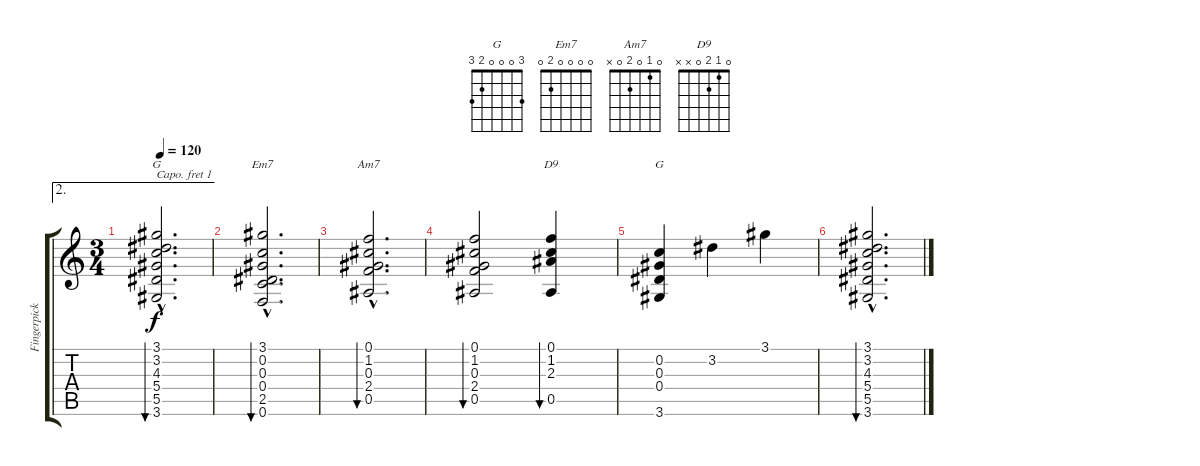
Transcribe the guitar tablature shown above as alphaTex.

\track ("Fingerpicked guitar" "Fingerpick") {instrument acousticguitarnylon}
\staff {score tabs}
\capo 1
\tuning (E4 B3 G3 D3 A2 E2) {hide}
\chord ("G" 3 3 4 5 5 3)
\chord ("Em7" 0 0 0 0 2 0)
\chord ("Am7" 0 1 0 2 0 x)
\chord ("D9" 0 1 2 0 x x)
\chord ("G" 3 0 0 0 2 3)
\ae 2
\ts (3 4)
\tempo 120
\clef g2
\ks c
(3.1{hac} 3.2{hac} 4.3{hac} 5.4{hac} 5.5{hac} 3.6{hac}).2{d bu 120 ch "G" dy f} |
(3.1{hac} 0.2{hac} 0.3{hac} 0.4{hac} 2.5{hac} 0.6{hac}).2{d bu 120 ch "Em7"} |
(0.1{hac} 1.2{hac} 0.3{hac} 2.4{hac} 0.5{hac}).2{d bu 120 ch "Am7"} |
(0.1 1.2 0.3 2.4 0.5).2{bu 120} (0.1 1.2 2.3 0.5).4{bu 120 ch "D9"} |
(0.2 0.3 0.4 3.6).4{ch "G"} 3.2.4 3.1.4 |
(3.1{hac} 3.2{hac} 4.3{hac} 5.4{hac} 5.5{hac} 3.6{hac}).2{d bu 120}
